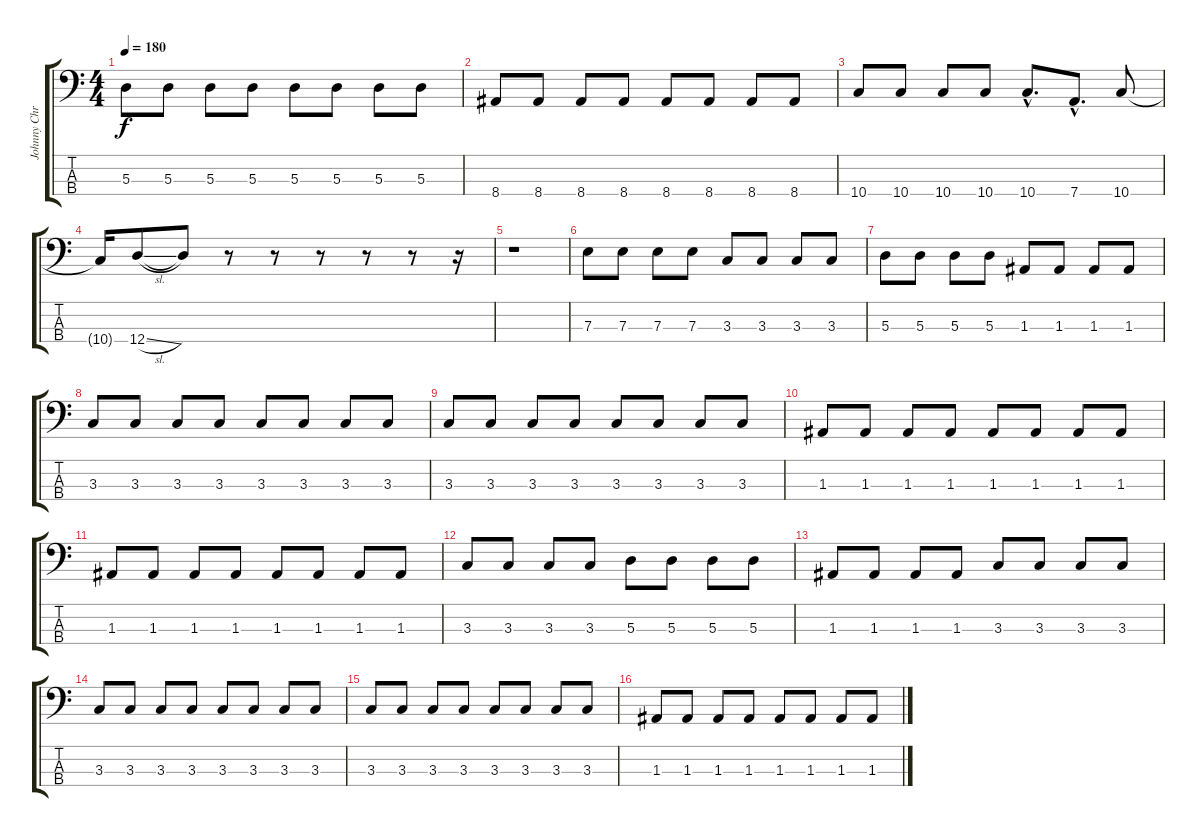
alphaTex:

\track ("Johnny Christ" "Johnny Chr") {instrument electricbasspick}
\staff {score tabs}
\tuning (G2 D2 A1 D1) {hide}
\ts (4 4)
\tempo 180
\clef f4
\ks c
5.3.8{dy f} 5.3.8 5.3.8 5.3.8 5.3.8 5.3.8 5.3.8 5.3.8 |
8.4.8 8.4.8 8.4.8 8.4.8 8.4.8 8.4.8 8.4.8 8.4.8 |
10.4.8 10.4.8 10.4.8 10.4.8 10.4{hac}.8{d} 7.4{hac}.8{d} 10.4.8 |
10.4{t}.16 12.4{sl}.8 12.4{t}.8 r.8 r.8 r.8 r.8 r.8 r.16 |
r.1 |
7.3.8 7.3.8 7.3.8 7.3.8 3.3.8 3.3.8 3.3.8 3.3.8 |
5.3.8 5.3.8 5.3.8 5.3.8 1.3.8 1.3.8 1.3.8 1.3.8 |
3.3.8 3.3.8 3.3.8 3.3.8 3.3.8 3.3.8 3.3.8 3.3.8 |
3.3.8 3.3.8 3.3.8 3.3.8 3.3.8 3.3.8 3.3.8 3.3.8 |
1.3.8 1.3.8 1.3.8 1.3.8 1.3.8 1.3.8 1.3.8 1.3.8 |
1.3.8 1.3.8 1.3.8 1.3.8 1.3.8 1.3.8 1.3.8 1.3.8 |
3.3.8 3.3.8 3.3.8 3.3.8 5.3.8 5.3.8 5.3.8 5.3.8 |
1.3.8 1.3.8 1.3.8 1.3.8 3.3.8 3.3.8 3.3.8 3.3.8 |
3.3.8 3.3.8 3.3.8 3.3.8 3.3.8 3.3.8 3.3.8 3.3.8 |
3.3.8 3.3.8 3.3.8 3.3.8 3.3.8 3.3.8 3.3.8 3.3.8 |
1.3.8 1.3.8 1.3.8 1.3.8 1.3.8 1.3.8 1.3.8 1.3.8
